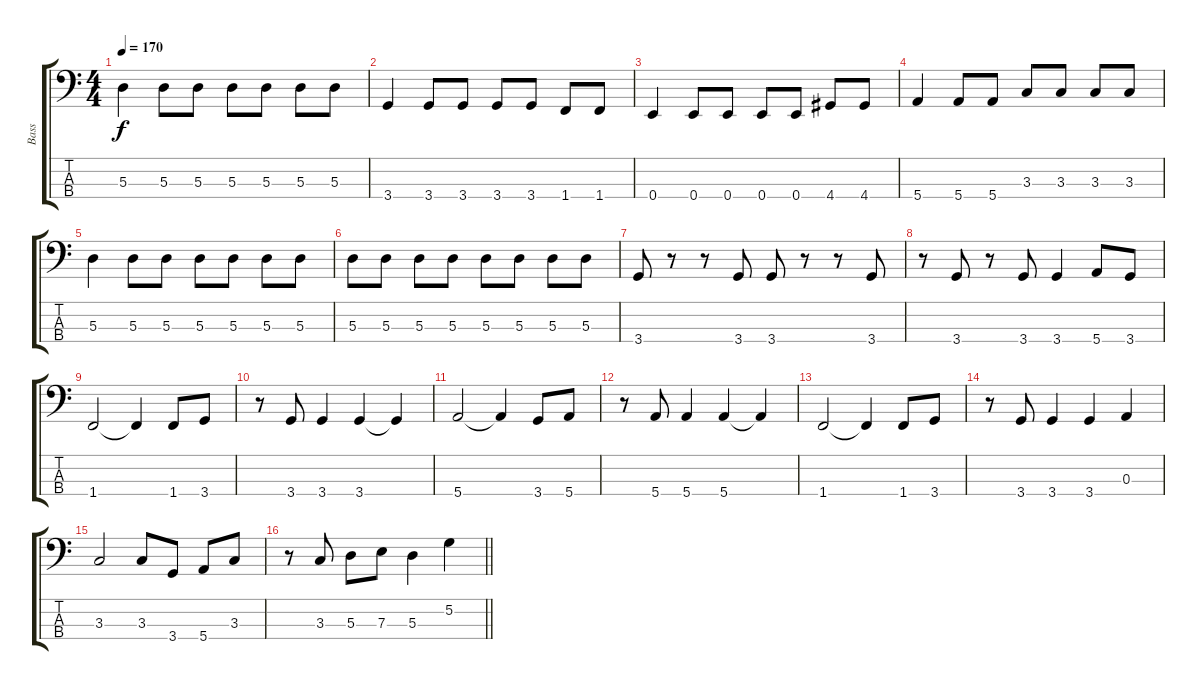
\track ("Bass" "Bass") {instrument electricbassfinger}
\staff {score tabs}
\tuning (G2 D2 A1 E1) {hide}
\ts (4 4)
\tempo 170
\clef f4
\ks c
5.3.4{dy f} 5.3.8 5.3.8 5.3.8 5.3.8 5.3.8 5.3.8 |
3.4.4 3.4.8 3.4.8 3.4.8 3.4.8 1.4.8 1.4.8 |
0.4.4 0.4.8 0.4.8 0.4.8 0.4.8 4.4.8 4.4.8 |
5.4.4 5.4.8 5.4.8 3.3.8 3.3.8 3.3.8 3.3.8 |
5.3.4 5.3.8 5.3.8 5.3.8 5.3.8 5.3.8 5.3.8 |
5.3.8 5.3.8 5.3.8 5.3.8 5.3.8 5.3.8 5.3.8 5.3.8 |
3.4.8 r.8 r.8 3.4.8 3.4.8 r.8 r.8 3.4.8 |
r.8 3.4.8 r.8 3.4.8 3.4.4 5.4.8 3.4.8 |
1.4.2 1.4{t}.4 1.4.8 3.4.8 |
r.8 3.4.8 3.4.4 3.4.4 3.4{t}.4 |
5.4.2 5.4{t}.4 3.4.8 5.4.8 |
r.8 5.4.8 5.4.4 5.4.4 5.4{t}.4 |
1.4.2 1.4{t}.4 1.4.8 3.4.8 |
r.8 3.4.8 3.4.4 3.4.4 0.3.4 |
3.3.2 3.3.8 3.4.8 5.4.8 3.3.8 |
\barLineRight lightlight
r.8 3.3.8 5.3.8 7.3.8 5.3.4 5.2.4
